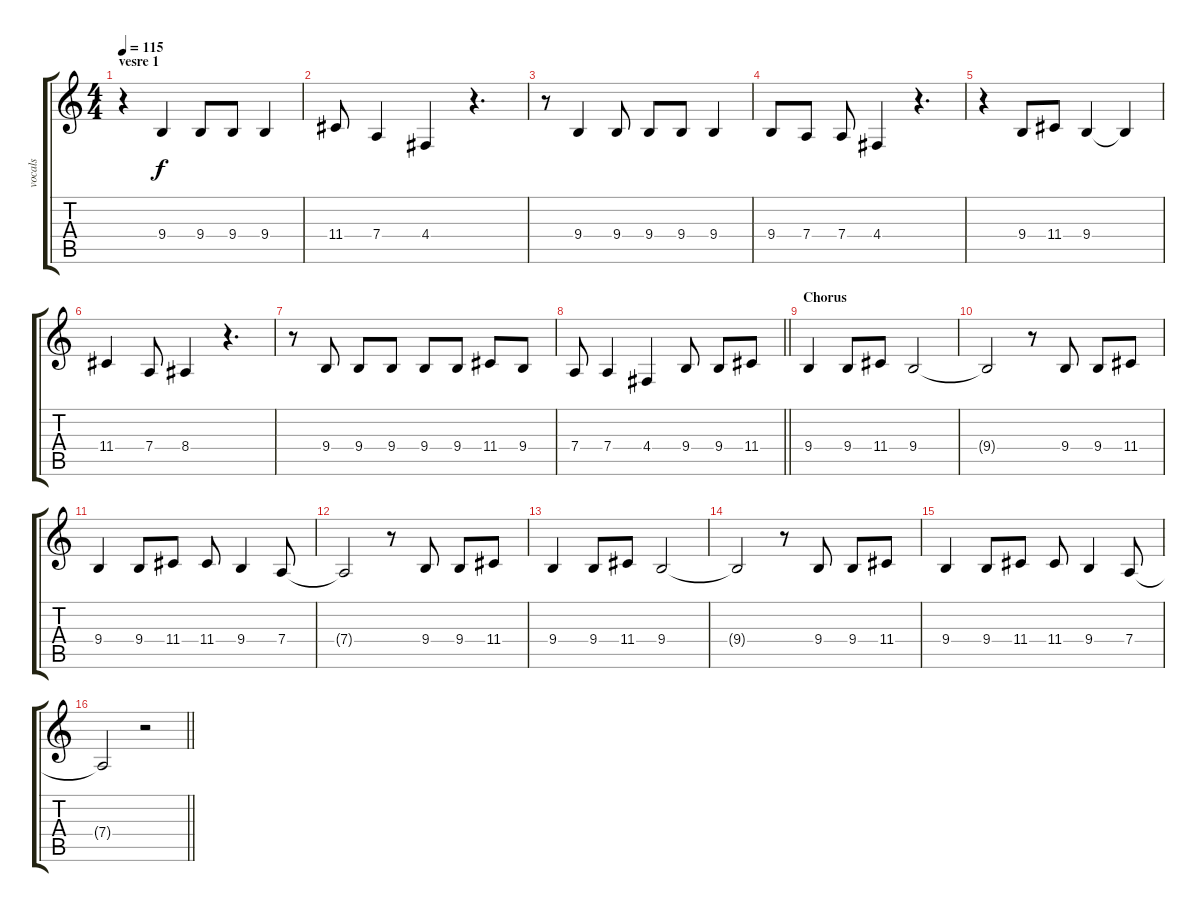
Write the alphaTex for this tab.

\track ("vocals" "vocals") {instrument lead2sawtooth}
\staff {score tabs}
\tuning (E4 B3 G3 D3 A2 E2) {hide}
\ts (4 4)
\section ("" "vesre 1")
\tempo 115
\clef g2
\ks c
r.4{dy f} 9.4.4 9.4.8 9.4.8 9.4.4 |
11.4.8 7.4.4 4.4.4 r.4{d} |
r.8 9.4.4 9.4.8 9.4.8 9.4.8 9.4.4 |
9.4.8 7.4.8 7.4.8 4.4.4 r.4{d} |
r.4 9.4.8 11.4.8 9.4.4 9.4{t}.4 |
11.4.4 7.4.8 8.4.4 r.4{d} |
r.8 9.4.8 9.4.8 9.4.8 9.4.8 9.4.8 11.4.8 9.4.8 |
\barLineRight lightlight
7.4.8 7.4.4 4.4.4 9.4.8 9.4.8 11.4.8 |
\section ("" "Chorus")
9.4.4 9.4.8 11.4.8 9.4.2 |
9.4{t}.2 r.8 9.4.8 9.4.8 11.4.8 |
9.4.4 9.4.8 11.4.8 11.4.8 9.4.4 7.4.8 |
7.4{t}.2 r.8 9.4.8 9.4.8 11.4.8 |
9.4.4 9.4.8 11.4.8 9.4.2 |
9.4{t}.2 r.8 9.4.8 9.4.8 11.4.8 |
9.4.4 9.4.8 11.4.8 11.4.8 9.4.4 7.4.8 |
\barLineRight lightlight
7.4{t}.2 r.2
